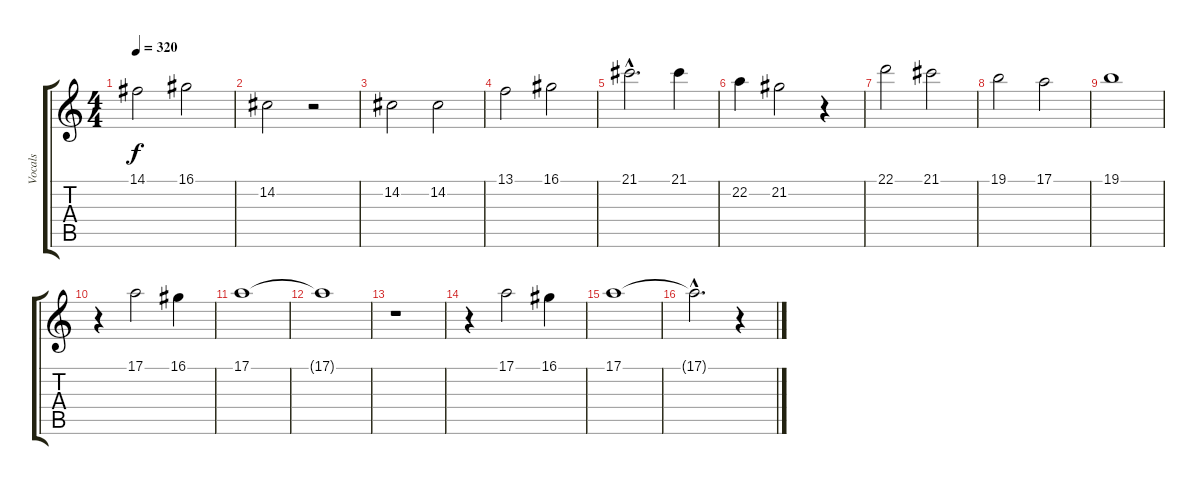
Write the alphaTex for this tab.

\track ("Vocals" "Vocals") {instrument bassoon}
\staff {score tabs}
\tuning (E4 B3 G3 D3 A2 E2) {hide}
\ts (4 4)
\tempo 320
\clef g2
\ks c
14.1.2{dy f} 16.1.2 |
14.2.2 r.2 |
14.2.2 14.2.2 |
13.1.2 16.1.2 |
21.1{hac}.2{d} 21.1.4 |
22.2.4 21.2.2 r.4 |
22.1.2 21.1.2 |
19.1.2 17.1.2 |
19.1.1 |
r.4 17.1.2 16.1.4 |
17.1.1 |
17.1{t}.1 |
r.1 |
r.4 17.1.2 16.1.4 |
17.1.1 |
17.1{hac t}.2{d} r.4
